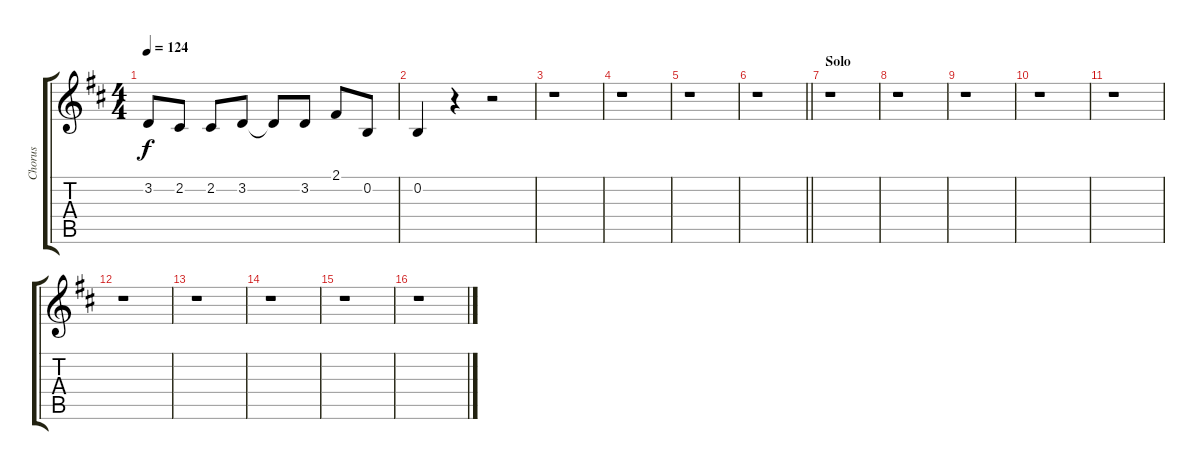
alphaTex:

\track ("Chorus" "Chorus") {instrument sopranosax}
\staff {score tabs}
\tuning (E4 B3 G3 D3 A2 E2) {hide}
\ts (4 4)
\tempo 124
\clef g2
\ks d
3.2.8{dy f} 2.2.8 2.2.8 3.2.8 3.2{t}.8 3.2.8 2.1.8 0.2.8 |
0.2.4 r.4 r.2 |
r.1 |
r.1 |
r.1 |
\barLineRight lightlight
r.1 |
\section ("" "Solo")
r.1 |
r.1 |
r.1 |
r.1 |
r.1 |
r.1 |
r.1 |
r.1 |
r.1 |
r.1
